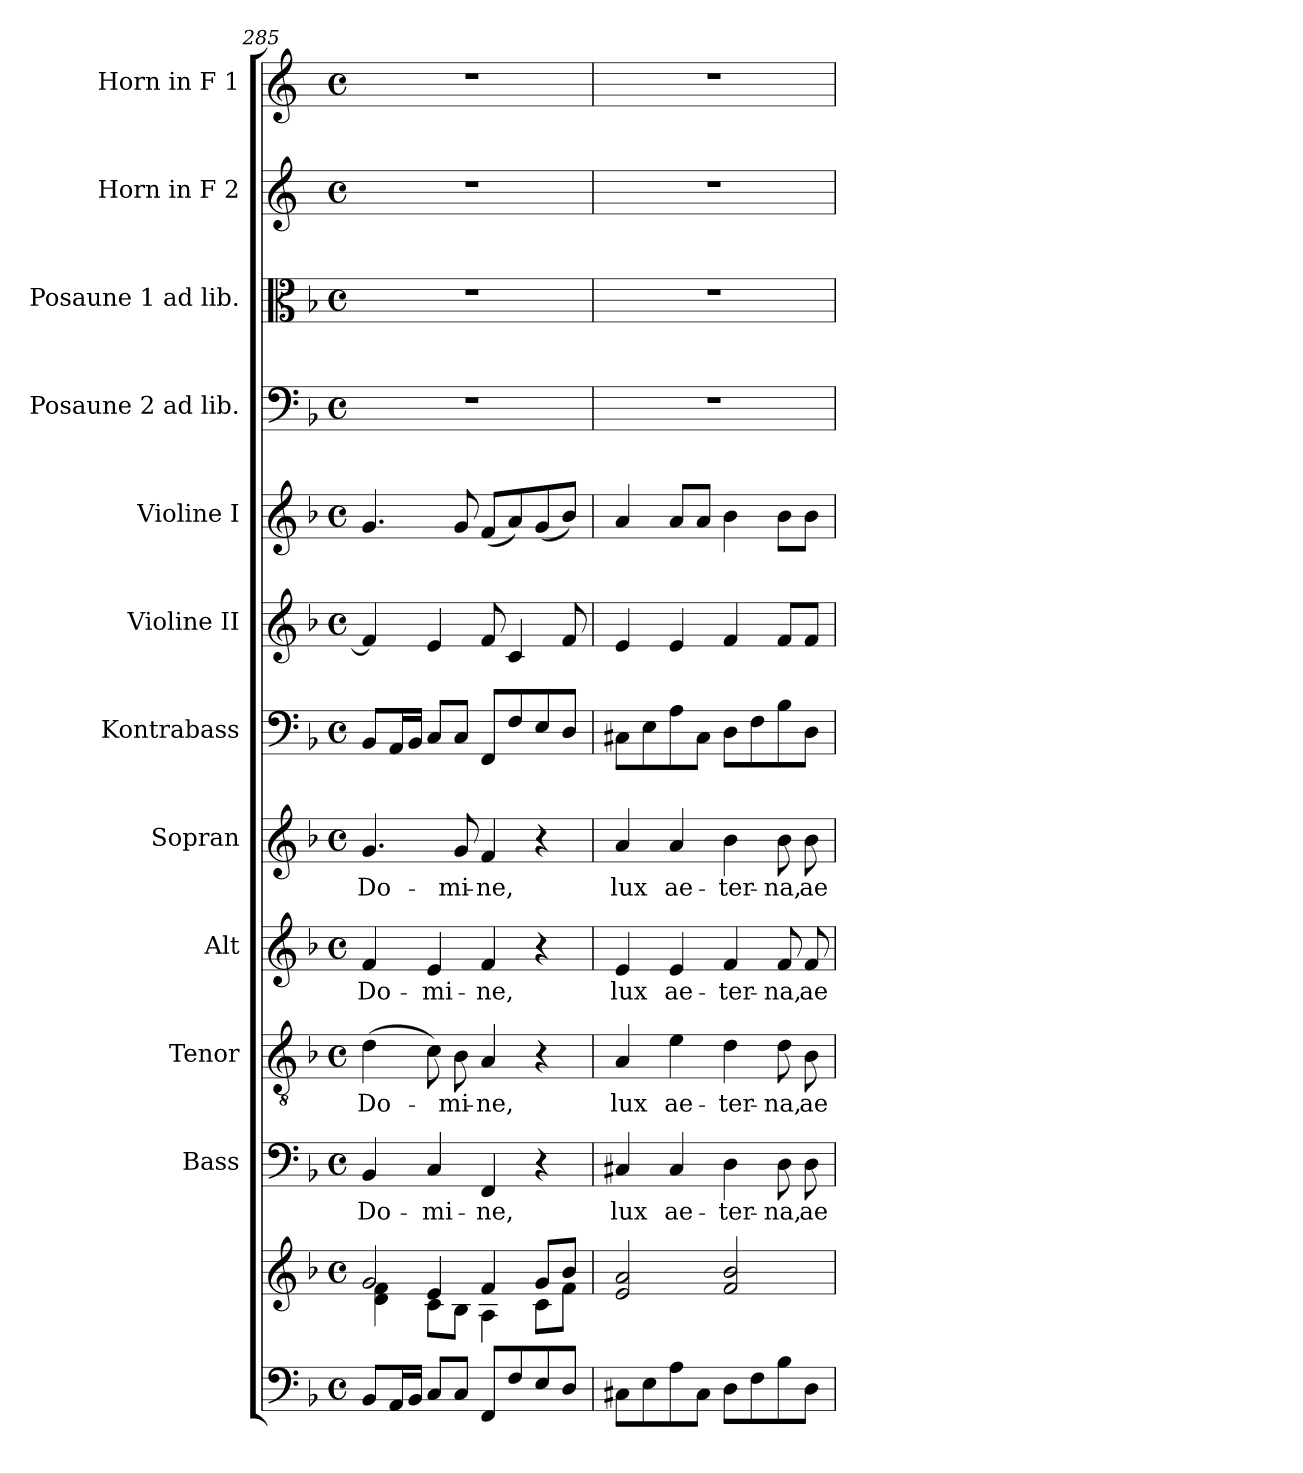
**kern	**kern	**kern	**text	**kern	**text	**kern	**text	**kern	**text	**kern	**kern	**kern	**kern	**kern	**kern	**kern
*part12	*part12	*part11	*part11	*part10	*part10	*part9	*part9	*part8	*part8	*part7	*part6	*part5	*part4	*part3	*part2	*part1
*staff13	*staff12	*staff11	*staff11	*staff10	*staff10	*staff9	*staff9	*staff8	*staff8	*staff7	*staff6	*staff5	*staff4	*staff3	*staff2	*staff1
*	*	*I"Bass	*	*I"Tenor	*	*I"Alt	*	*I"Sopran	*	*I"Kontrabass	*I"Violine II	*I"Violine I	*I"Posaune 2 ad lib.	*I"Posaune 1 ad lib.	*I"Horn in F 2	*I"Horn in F 1
*	*	*I'B.	*	*I'T.	*	*I'A.	*	*I'S.	*	*I'Kb.	*I'Vl. II	*I'Vl. I	*I'Pos. 2	*I'Pos. 1	*I'Hrn. F 2	*I'Hrn. F 1
*clefF4	*clefG2	*clefF4	*	*clefGv2	*	*clefG2	*	*clefG2	*	*clefF4	*clefG2	*clefG2	*clefF4	*clefC3	*clefG2	*clefG2
*	*	*	*	*	*	*	*	*	*	*ITrd7c12	*	*	*	*	*ITrd4c7	*ITrd4c7
*k[b-]	*k[b-]	*k[b-]	*	*k[b-]	*	*k[b-]	*	*k[b-]	*	*k[b-]	*k[b-]	*k[b-]	*k[b-]	*k[b-]	*k[b-]	*k[b-]
*F:	*F:	*F:	*	*F:	*	*F:	*	*F:	*	*F:	*F:	*F:	*F:	*F:	*F:	*F:
*M4/4	*M4/4	*M4/4	*	*M4/4	*	*M4/4	*	*M4/4	*	*M4/4	*M4/4	*M4/4	*M4/4	*M4/4	*M4/4	*M4/4
*met(c)	*met(c)	*met(c)	*	*met(c)	*	*met(c)	*	*met(c)	*	*met(c)	*met(c)	*met(c)	*met(c)	*met(c)	*met(c)	*met(c)
=285	=285	=285	=285	=285	=285	=285	=285	=285	=285	=285	=285	=285	=285	=285	=285	=285
*	*^	*	*	*	*	*	*	*	*	*	*	*	*	*	*	*
*	*	*^	*	*	*	*	*	*	*	*	*	*	*	*	*	*	*
!	!	!	!	!	!LO:LY:b	!	!LO:LY:b	!	!LO:LY:b	!	!LO:LY:b	!	!	!	!	!	!	!
8BB-/L	2g/	4d\ 4f\	4ryy	4BB-/	Do-	(>4d\	Do-	4f/	Do-	4.g/	Do-	8BBB-/L	4f/]	4.g/	1r	1r	1r	1r
16AA/L	.	.	.	.	.	.	.	.	.	.	.	16AAA/L	.	.	.	.	.	.
16BB-/JJ	.	.	.	.	.	.	.	.	.	.	.	16BBB-/JJ	.	.	.	.	.	.
!	!	!	!	!	!LO:LY:b	!	!	!	!LO:LY:b	!	!	!	!	!	!	!	!	!
8C/L	.	8c\L	4e/	4C/	-mi-	8c\)	.	4e/	-mi-	.	.	8CC/L	4e/	.	.	.	.	.
!	!	!	!	!	!	!	!LO:LY:b	!	!	!	!LO:LY:b	!	!	!	!	!	!	!
8C/J	.	8B-\J	.	.	.	8B-\	-mi-	.	.	8g/	-mi-	8CC/J	.	8g/	.	.	.	.
!	!	!	!	!	!LO:LY:b	!	!LO:LY:b	!	!LO:LY:b	!	!LO:LY:b	!	!	!	!	!	!	!
8FF/L	4f/	4A\	2ryy	4FF/	-ne,	4A/	-ne,	4f/	-ne,	4f/	-ne,	8FFF/L	8f/	(<8f/L	.	.	.	.
8F/	.	.	.	.	.	.	.	.	.	.	.	8FF/	4c/	8a/)	.	.	.	.
8E/	8g/L	8c\L	.	4r	.	4r	.	4r	.	4r	.	8EE/	.	(<8g/	.	.	.	.
8D/J	8b-/J	8f\J	.	.	.	.	.	.	.	.	.	8DD/J	8f/	8b-/J)	.	.	.	.
*	*	*v	*v	*	*	*	*	*	*	*	*	*	*	*	*	*	*	*
=286	=286	=286	=286	=286	=286	=286	=286	=286	=286	=286	=286	=286	=286	=286	=286	=286	=286
!	!	!	!	!LO:LY:b	!	!LO:LY:b	!	!LO:LY:b	!	!LO:LY:b	!	!	!	!	!	!	!
*	*v	*v	*	*	*	*	*	*	*	*	*	*	*	*	*	*	*
8C#X\L	2e/ 2a/	4C#X/	lux	4A/	lux	4e/	lux	4a/	lux	8CC#X\L	4e/	4a/	1r	1r	1r	1r
8E\	.	.	.	.	.	.	.	.	.	8EE\	.	.	.	.	.	.
!	!	!	!LO:LY:b	!	!LO:LY:b	!	!LO:LY:b	!	!LO:LY:b	!	!	!	!	!	!	!
8A\	.	4C#/	ae-	4e\	ae-	4e/	ae-	4a/	ae-	8AA\	4e/	8a/L	.	.	.	.
8C#\J	.	.	.	.	.	.	.	.	.	8CC#\J	.	8a/J	.	.	.	.
!	!	!	!LO:LY:b	!	!LO:LY:b	!	!LO:LY:b	!	!LO:LY:b	!	!	!	!	!	!	!
8D\L	2f/ 2b-/	4D\	-ter-	4d\	-ter-	4f/	-ter-	4b-\	-ter-	8DD\L	4f/	4b-\	.	.	.	.
8F\	.	.	.	.	.	.	.	.	.	8FF\	.	.	.	.	.	.
!	!	!	!LO:LY:b	!	!LO:LY:b	!	!LO:LY:b	!	!LO:LY:b	!	!	!	!	!	!	!
8B-\	.	8D\	-na,	8d\	-na,	8f/	-na,	8b-\	-na,	8BB-\	8f/L	8b-\L	.	.	.	.
!	!	!	!LO:LY:b	!	!LO:LY:b	!	!LO:LY:b	!	!LO:LY:b	!	!	!	!	!	!	!
8D\J	.	8D\	ae-	8B-\	ae-	8f/	ae-	8b-\	ae-	8DD\J	8f/J	8b-\J	.	.	.	.
=	=	=	=	=	=	=	=	=	=	=	=	=	=	=	=	=
*-	*-	*-	*-	*-	*-	*-	*-	*-	*-	*-	*-	*-	*-	*-	*-	*-
